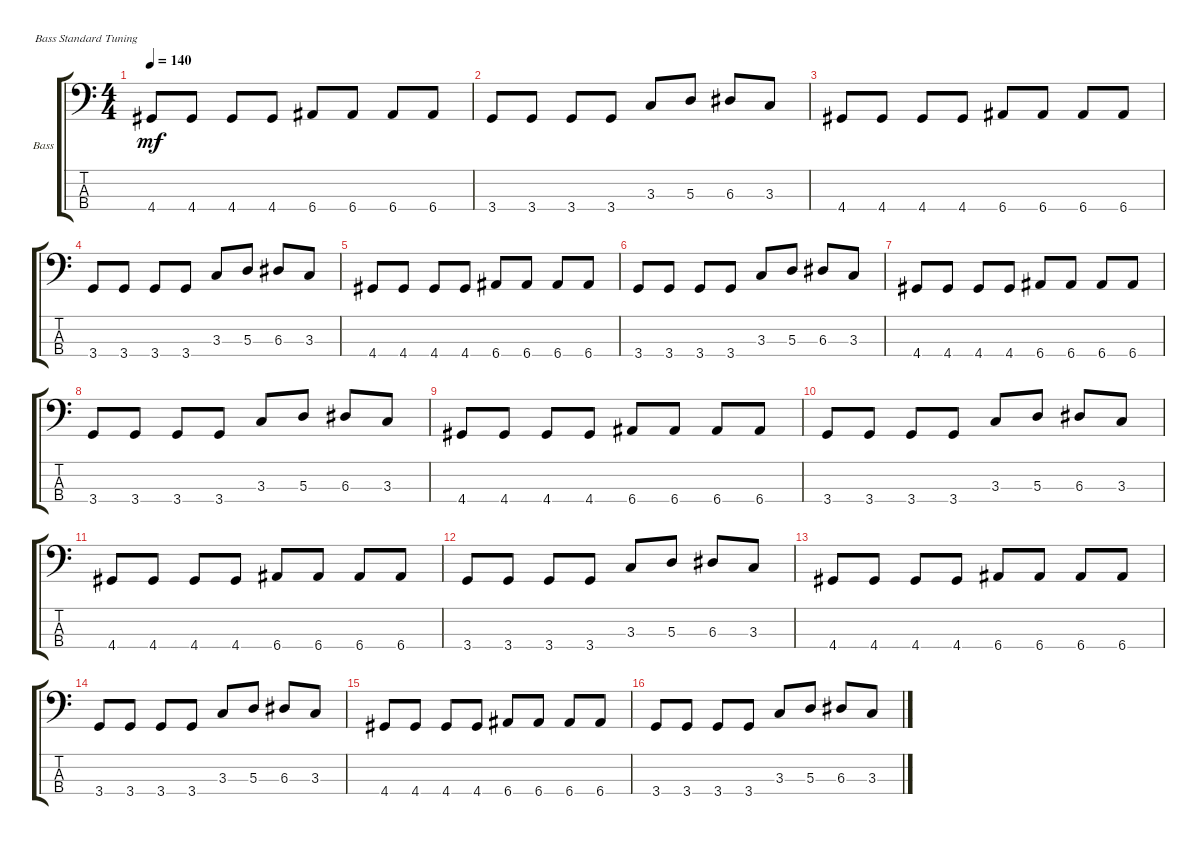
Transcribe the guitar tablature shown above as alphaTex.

\bracketExtendMode groupsimilarinstruments
\firstSystemTrackNameOrientation horizontal
\otherSystemsTrackNameOrientation horizontal
\track ("Bass" "Bass") {instrument synthbass1}
\staff {score tabs}
\tuning (G2 D2 A1 E1)
\ts (4 4)
\tempo 140
\clef f4
\scale
0.25142
\ks c
4.4.8{dy mf} 4.4.8 4.4.8 4.4.8 6.4.8 6.4.8 6.4.8 6.4.8 |
\scale
0.24858 3.4.8 3.4.8 3.4.8 3.4.8 3.3.8 5.3.8 6.3.8 3.3.8 |
\scale
0.25142 4.4.8 4.4.8 4.4.8 4.4.8 6.4.8 6.4.8 6.4.8 6.4.8 |
\scale
0.24858 3.4.8 3.4.8 3.4.8 3.4.8 3.3.8 5.3.8 6.3.8 3.3.8 |
\scale
0.25142 4.4.8 4.4.8 4.4.8 4.4.8 6.4.8 6.4.8 6.4.8 6.4.8 |
\scale
0.24858 3.4.8 3.4.8 3.4.8 3.4.8 3.3.8 5.3.8 6.3.8 3.3.8 |
\scale
0.25142 4.4.8 4.4.8 4.4.8 4.4.8 6.4.8 6.4.8 6.4.8 6.4.8 |
\scale
0.24858 3.4.8 3.4.8 3.4.8 3.4.8 3.3.8 5.3.8 6.3.8 3.3.8 |
\scale
0.25142 4.4.8 4.4.8 4.4.8 4.4.8 6.4.8 6.4.8 6.4.8 6.4.8 |
\scale
0.24858 3.4.8 3.4.8 3.4.8 3.4.8 3.3.8 5.3.8 6.3.8 3.3.8 |
\scale
0.25142 4.4.8 4.4.8 4.4.8 4.4.8 6.4.8 6.4.8 6.4.8 6.4.8 |
\scale
0.24858 3.4.8 3.4.8 3.4.8 3.4.8 3.3.8 5.3.8 6.3.8 3.3.8 |
\scale
0.25142 4.4.8 4.4.8 4.4.8 4.4.8 6.4.8 6.4.8 6.4.8 6.4.8 |
\scale
0.24858 3.4.8 3.4.8 3.4.8 3.4.8 3.3.8 5.3.8 6.3.8 3.3.8 |
\scale
0.25142 4.4.8 4.4.8 4.4.8 4.4.8 6.4.8 6.4.8 6.4.8 6.4.8 |
\scale
0.24858 3.4.8 3.4.8 3.4.8 3.4.8 3.3.8 5.3.8 6.3.8 3.3.8
